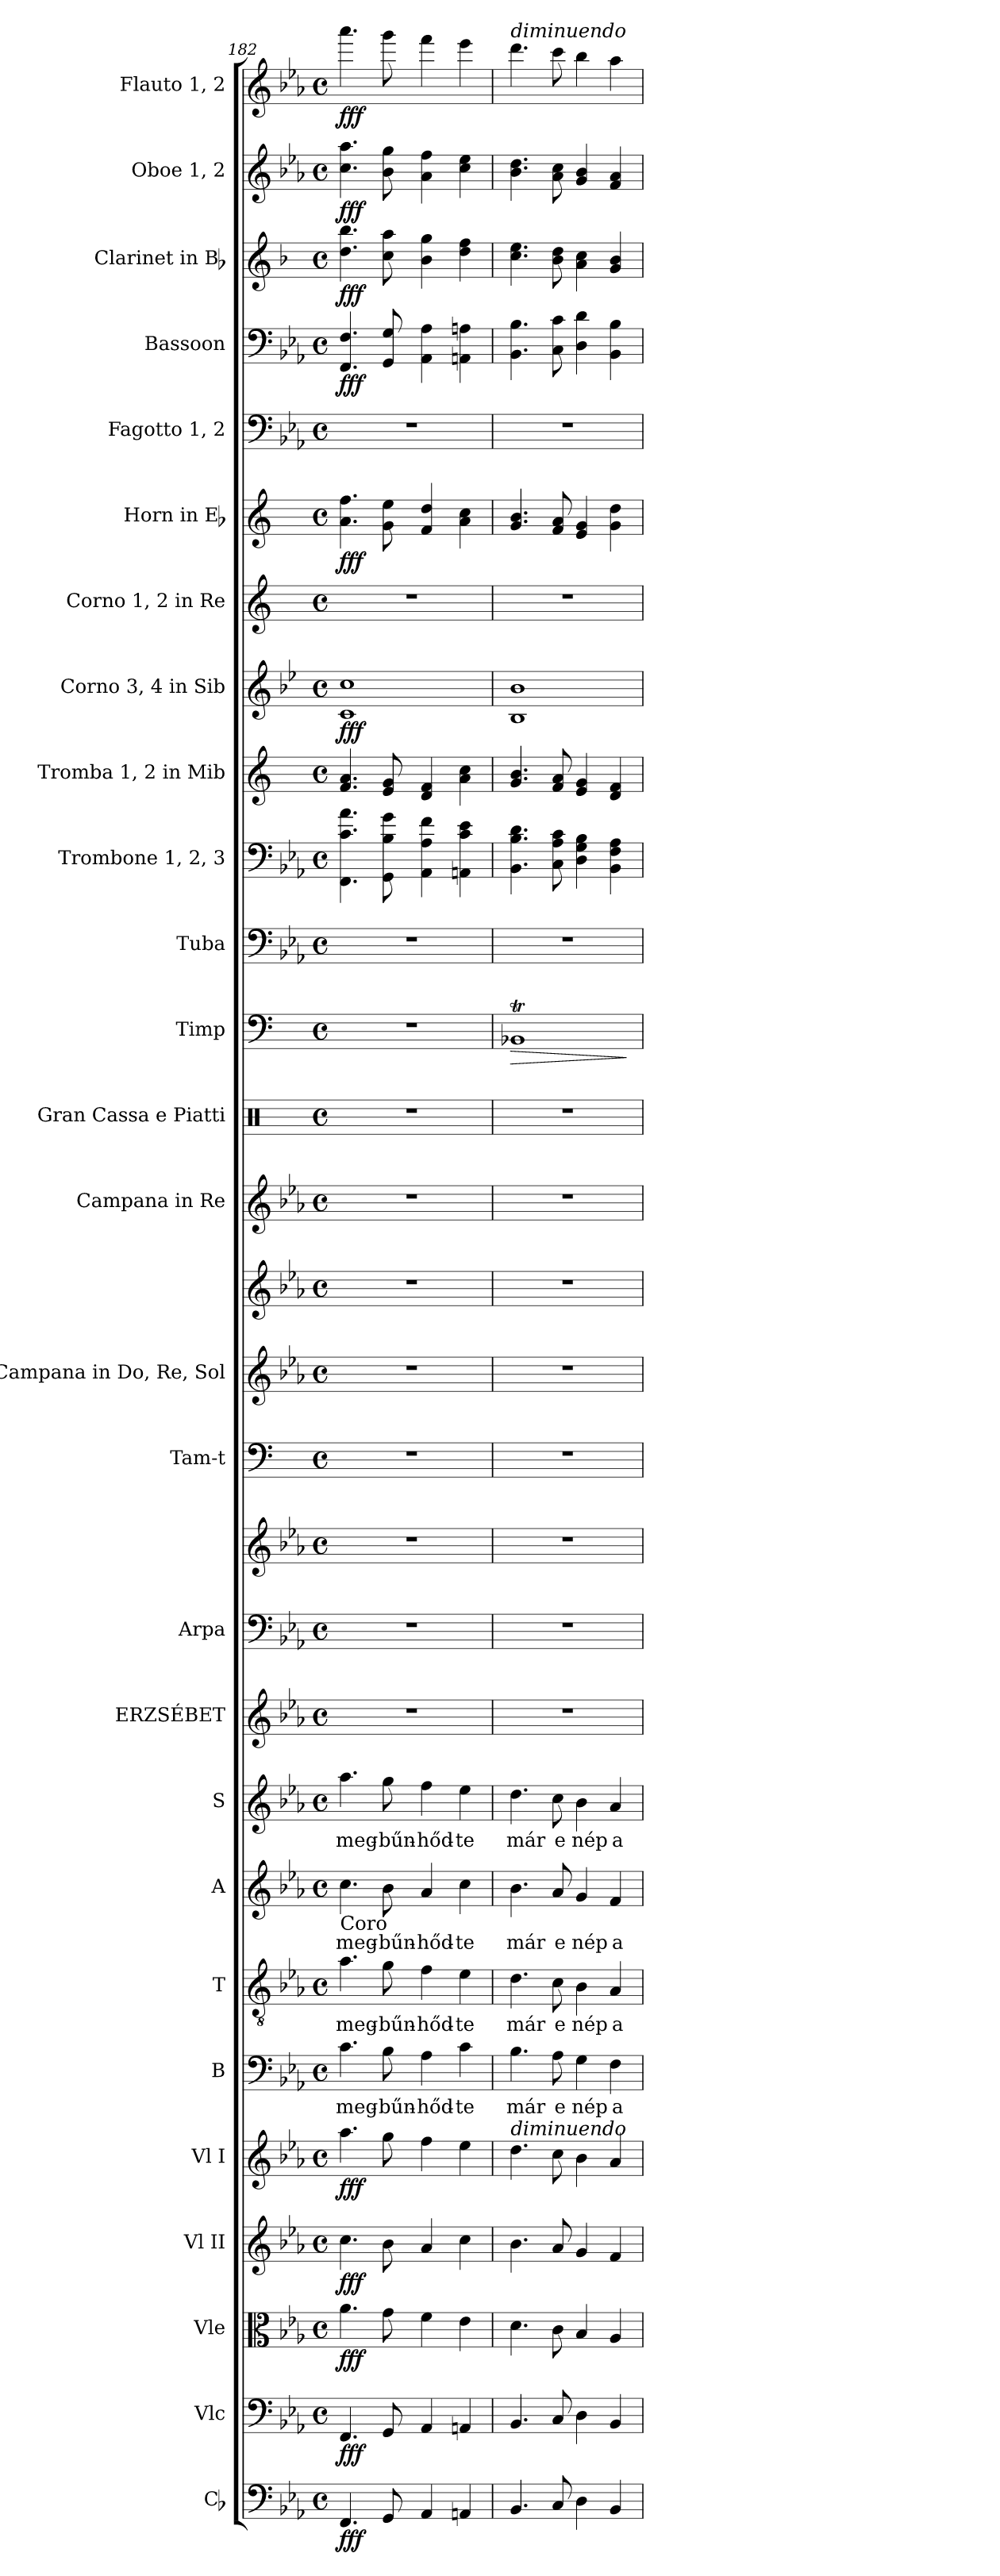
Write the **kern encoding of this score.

**kern	**dynam	**kern	**dynam	**kern	**dynam	**kern	**dynam	**kern	**dynam	**kern	**text	**kern	**text	**kern	**text	**kern	**text	**kern	**kern	**kern	**kern	**kern	**kern	**kern	**kern	**kern	**dynam	**kern	**kern	**kern	**kern	**dynam	**kern	**kern	**dynam	**kern	**kern	**dynam	**kern	**dynam	**kern	**dynam	**kern	**dynam
*part27	*part27	*part26	*part26	*part25	*part25	*part24	*part24	*part23	*part23	*part22	*part22	*part21	*part21	*part20	*part20	*part19	*part19	*part18	*part17	*part17	*part16	*part15	*part15	*part14	*part13	*part12	*part12	*part11	*part10	*part9	*part8	*part8	*part7	*part6	*part6	*part5	*part4	*part4	*part3	*part3	*part2	*part2	*part1	*part1
*staff29	*staff29	*staff28	*staff28	*staff27	*staff27	*staff26	*staff26	*staff25	*staff25	*staff24	*staff24	*staff23	*staff23	*staff22	*staff22	*staff21	*staff21	*staff20	*staff19	*staff18	*staff17	*staff16	*staff15	*staff14	*staff13	*staff12	*staff12	*staff11	*staff10	*staff9	*staff8	*staff8	*staff7	*staff6	*staff6	*staff5	*staff4	*staff4	*staff3	*staff3	*staff2	*staff2	*staff1	*staff1
*I"Cb	*	*I"Vlc	*	*I"Vle	*	*I"Vl II	*	*I"Vl I	*	*I"B	*	*I"T	*	*I"A	*	*I"S	*	*I"ERZSÉBET	*I"Arpa	*	*I"Tam-t	*I"3 Campana in Do, Re, Sol	*	*I"Campana in Re	*I"Gran Cassa e Piatti	*I"Timp	*	*I"Tuba	*I"Trombone 1, 2, 3	*I"Tromba 1, 2 in Mib	*I"Corno 3, 4 in Sib	*	*I"Corno 1, 2 in Re	*I"Horn in Eb	*	*I"Fagotto 1, 2	*I"Bassoon	*	*I"Clarinet in Bb	*	*I"Oboe 1, 2	*	*I"Flauto 1, 2	*
*I'Cb	*	*I'Vlc	*	*I'Vle	*	*I'Vl II	*	*I'Vl I	*	*I'B	*	*I'T	*	*I'A	*	*I'S	*	*I'ERZSÉBET	*I'Arpa	*	*I'Tam-t	*	*	*I'Camp	*I'Gr. C e Ptti	*I'Timp	*	*I'Tb	*I'Trb	*I'Tr (Mib)	*I'Cor (Sib)	*	*I'Cor (Re)	*	*	*I'Fg	*	*	*	*	*I'Ob	*	*I'Fl	*
!!LO:PB:g=z
*clefF4	*	*clefF4	*	*clefC3	*	*clefG2	*	*clefG2	*	*clefF4	*	*clefGv2	*	*clefG2	*	*clefG2	*	*clefG2	*clefF4	*clefG2	*clefF4	*clefG2	*clefG2	*clefG2	*clefX	*clefF4	*	*clefF4	*clefF4	*clefG2	*clefG2	*	*clefG2	*clefG2	*	*clefF4	*clefF4	*	*clefG2	*	*clefG2	*	*clefG2	*
*ITrd7c12	*	*	*	*	*	*	*	*	*	*	*	*ITrd7c12	*	*	*	*	*	*	*	*	*	*ITrd-14c-24	*ITrd-14c-24	*ITrd-14c-24	*	*	*	*	*	*ITrd-2c-3	*ITrd8c14	*	*ITrd6c10	*ITrd5c9	*	*	*	*	*ITrd1c2	*	*	*	*	*
*k[b-e-a-]	*	*k[b-e-a-]	*	*k[b-e-a-]	*	*k[b-e-a-]	*	*k[b-e-a-]	*	*k[b-e-a-]	*	*k[b-e-a-]	*	*k[b-e-a-]	*	*k[b-e-a-]	*	*k[b-e-a-]	*k[b-e-a-]	*k[b-e-a-]	*k[]	*k[b-e-a-]	*k[b-e-a-]	*k[b-e-a-]	*k[]	*k[]	*	*k[b-e-a-]	*k[b-e-a-]	*k[b-e-a-]	*k[b-e-]	*	*k[f#c#]	*k[b-e-a-]	*	*k[b-e-a-]	*k[b-e-a-]	*	*k[b-e-a-]	*	*k[b-e-a-]	*	*k[b-e-a-]	*
*E-:	*	*E-:	*	*E-:	*	*E-:	*	*E-:	*	*E-:	*	*E-:	*	*E-:	*	*E-:	*	*E-:	*E-:	*E-:	*C:	*E-:	*E-:	*E-:	*C:	*C:	*	*E-:	*E-:	*E-:	*B-:	*	*D:	*E-:	*	*E-:	*E-:	*	*E-:	*	*E-:	*	*E-:	*
*M4/4	*	*M4/4	*	*M4/4	*	*M4/4	*	*M4/4	*	*M4/4	*	*M4/4	*	*M4/4	*	*M4/4	*	*M4/4	*M4/4	*M4/4	*M4/4	*M4/4	*M4/4	*M4/4	*M4/4	*M4/4	*	*M4/4	*M4/4	*M4/4	*M4/4	*	*M4/4	*M4/4	*	*M4/4	*M4/4	*	*M4/4	*	*M4/4	*	*M4/4	*
*met(c)	*	*met(c)	*	*met(c)	*	*met(c)	*	*met(c)	*	*met(c)	*	*met(c)	*	*met(c)	*	*met(c)	*	*met(c)	*met(c)	*met(c)	*met(c)	*met(c)	*met(c)	*met(c)	*met(c)	*met(c)	*	*met(c)	*met(c)	*met(c)	*met(c)	*	*met(c)	*met(c)	*	*met(c)	*met(c)	*	*met(c)	*	*met(c)	*	*met(c)	*
=182	=182	=182	=182	=182	=182	=182	=182	=182	=182	=182	=182	=182	=182	=182	=182	=182	=182	=182	=182	=182	=182	=182	=182	=182	=182	=182	=182	=182	=182	=182	=182	=182	=182	=182	=182	=182	=182	=182	=182	=182	=182	=182	=182	=182
!	!	!	!	!	!	!	!	!	!	!	!LO:LY:b:color=#000000	!	!	!	!	!	!	!	!	!	!	!	!	!	!	!	!	!	!	!	!	!	!	!	!	!	!	!	!	!	!	!	!	!
!	!	!	!	!	!	!	!	!	!	!	!	!	!LO:LY:b:color=#000000	!	!	!	!	!	!	!	!	!	!	!	!	!	!	!	!	!	!	!	!	!	!	!	!	!	!	!	!	!	!	!
!	!	!	!	!	!	!	!	!	!	!	!	!	!	!	!LO:LY:b:color=#000000	!	!	!	!	!	!	!	!	!	!	!	!	!	!	!	!	!	!	!	!	!	!	!	!	!	!	!	!	!
!	!	!	!	!	!	!	!	!	!	!	!	!	!	!LO:TX:b:t=Coro	!	!	!	!	!	!	!	!	!	!	!	!	!	!	!	!	!	!	!	!	!	!	!	!	!	!	!	!	!	!
!	!	!	!	!	!	!	!	!	!	!	!	!	!	!	!	!	!LO:LY:b:color=#000000	!	!	!	!	!	!	!	!	!	!	!	!	!	!	!	!	!	!	!	!	!	!	!	!	!	!	!
4.FFFi/	fff	4.FFi/	fff	4.a-i\	fff	4.cci\	fff	4.aa-i\	fff	4.ci\	meg-	4.A-i\	meg-	4.cci\	meg-	4.aa-i\	meg-	1r	1r	1r	1r	1r	1r	1r	1r	1r	.	1r	4.FFi\ 4.ci 4.a-i	4.a-i/ 4.cci	1Ci 1ci	fff	1r	4.ci\ 4.a-i	fff	1r	4.FFi/ 4.Fi	fff	4.cci\ 4.aa-i	fff	4.cci\ 4.aa-i	fff	4.aaa-i\	fff
!	!	!	!	!	!	!	!	!	!	!	!LO:LY:b:color=#000000	!	!	!	!	!	!	!	!	!	!	!	!	!	!	!	!	!	!	!	!	!	!	!	!	!	!	!	!	!	!	!	!	!
!	!	!	!	!	!	!	!	!	!	!	!	!	!LO:LY:b:color=#000000	!	!	!	!	!	!	!	!	!	!	!	!	!	!	!	!	!	!	!	!	!	!	!	!	!	!	!	!	!	!	!
!	!	!	!	!	!	!	!	!	!	!	!	!	!	!	!LO:LY:b:color=#000000	!	!	!	!	!	!	!	!	!	!	!	!	!	!	!	!	!	!	!	!	!	!	!	!	!	!	!	!	!
!	!	!	!	!	!	!	!	!	!	!	!	!	!	!	!	!	!LO:LY:b:color=#000000	!	!	!	!	!	!	!	!	!	!	!	!	!	!	!	!	!	!	!	!	!	!	!	!	!	!	!
8GGGi/	.	8GGi/	.	8gi\	.	8b-i\	.	8ggi\	.	8B-i\	-bűn-	8Gi\	-bűn-	8b-i\	-bűn-	8ggi\	-bűn-	.	.	.	.	.	.	.	.	.	.	.	8GGi\ 8B-i 8gi	8gi/ 8b-i	.	.	.	8B-i\ 8gi	.	.	8GGi/ 8Gi	.	8b-i\ 8ggi	.	8b-i\ 8ggi	.	8gggi\	.
!	!	!	!	!	!	!	!	!	!	!	!LO:LY:b:color=#000000	!	!	!	!	!	!	!	!	!	!	!	!	!	!	!	!	!	!	!	!	!	!	!	!	!	!	!	!	!	!	!	!	!
!	!	!	!	!	!	!	!	!	!	!	!	!	!LO:LY:b:color=#000000	!	!	!	!	!	!	!	!	!	!	!	!	!	!	!	!	!	!	!	!	!	!	!	!	!	!	!	!	!	!	!
!	!	!	!	!	!	!	!	!	!	!	!	!	!	!	!LO:LY:b:color=#000000	!	!	!	!	!	!	!	!	!	!	!	!	!	!	!	!	!	!	!	!	!	!	!	!	!	!	!	!	!
!	!	!	!	!	!	!	!	!	!	!	!	!	!	!	!	!	!LO:LY:b:color=#000000	!	!	!	!	!	!	!	!	!	!	!	!	!	!	!	!	!	!	!	!	!	!	!	!	!	!	!
4AAA-i/	.	4AA-i/	.	4fi\	.	4a-i/	.	4ffi\	.	4A-i\	-hőd-	4Fi\	-hőd-	4a-i/	-hőd-	4ffi\	-hőd-	.	.	.	.	.	.	.	.	.	.	.	4AA-i\ 4A-i 4fi	4fi/ 4a-i	.	.	.	4A-i/ 4fi	.	.	4AA-i\ 4A-i	.	4a-i\ 4ffi	.	4a-i\ 4ffi	.	4fffi\	.
!	!	!	!	!	!	!	!	!	!	!	!LO:LY:b:color=#000000	!	!	!	!	!	!	!	!	!	!	!	!	!	!	!	!	!	!	!	!	!	!	!	!	!	!	!	!	!	!	!	!	!
!	!	!	!	!	!	!	!	!	!	!	!	!	!LO:LY:b:color=#000000	!	!	!	!	!	!	!	!	!	!	!	!	!	!	!	!	!	!	!	!	!	!	!	!	!	!	!	!	!	!	!
!	!	!	!	!	!	!	!	!	!	!	!	!	!	!	!LO:LY:b:color=#000000	!	!	!	!	!	!	!	!	!	!	!	!	!	!	!	!	!	!	!	!	!	!	!	!	!	!	!	!	!
!	!	!	!	!	!	!	!	!	!	!	!	!	!	!	!	!	!LO:LY:b:color=#000000	!	!	!	!	!	!	!	!	!	!	!	!	!	!	!	!	!	!	!	!	!	!	!	!	!	!	!
4AAAni/	.	4AAni/	.	4e-i\	.	4cci\	.	4ee-i\	.	4ci\	-te	4E-i\	-te	4cci\	-te	4ee-i\	-te	.	.	.	.	.	.	.	.	.	.	.	4AAni\ 4ci 4e-i	4cci\ 4ee-i	.	.	.	4ci\ 4e-i	.	.	4AAni\ 4Ani	.	4cci\ 4ee-i	.	4cci\ 4ee-i	.	4eee-i\	.
=183	=183	=183	=183	=183	=183	=183	=183	=183	=183	=183	=183	=183	=183	=183	=183	=183	=183	=183	=183	=183	=183	=183	=183	=183	=183	=183	=183	=183	=183	=183	=183	=183	=183	=183	=183	=183	=183	=183	=183	=183	=183	=183	=183	=183
!	!	!	!	!	!	!	!	!	!	!	!LO:LY:b:color=#000000	!	!	!	!	!	!	!	!	!	!	!	!	!	!	!	!	!	!	!	!	!	!	!	!	!	!	!	!	!	!	!	!	!
!	!	!	!	!	!	!	!	!	!	!	!	!	!LO:LY:b:color=#000000	!	!	!	!	!	!	!	!	!	!	!	!	!	!	!	!	!	!	!	!	!	!	!	!	!	!	!	!	!	!	!
!	!	!	!	!	!	!	!	!	!	!	!	!	!	!	!LO:LY:b:color=#000000	!	!	!	!	!	!	!	!	!	!	!	!	!	!	!	!	!	!	!	!	!	!	!	!	!	!	!	!	!
!	!	!	!	!	!	!	!	!	!	!	!	!	!	!	!	!	!	!	!	!	!	!	!	!	!	!	!	!	!	!	!	!	!	!	!	!	!	!	!	!	!	!	!LO:TX:a:i:t=diminuendo	!
!	!	!	!	!	!	!	!	!LO:TX:a:i:t=diminuendo	!	!	!	!	!	!	!	!	!	!	!	!	!	!	!	!	!	!	!	!	!	!	!	!	!	!	!	!	!	!	!	!	!	!	!	!
!	!	!	!	!	!	!	!	!	!	!	!	!	!	!	!	!	!LO:LY:b:color=#000000	!	!	!	!	!	!	!	!	!	!LO:HP:b	!	!	!	!	!	!	!	!	!	!	!	!	!	!	!	!	!
4.BBB-i/	.	4.BB-i/	.	4.di\	.	4.b-i\	.	4.ddi\	.	4.B-i\	már	4.Di\	már	4.b-i\	már	4.ddi\	már	1r	1r	1r	1r	1r	1r	1r	1r	1BB-XTi	>	1r	4.BB-i\ 4.B-i 4.di	4.b-i/ 4.ddi	1BB-i 1B-i	.	1r	4.B-i/ 4.di	.	1r	4.BB-i\ 4.B-i	.	4.b-i\ 4.ddi	.	4.b-i\ 4.ddi	.	4.dddi\	.
!	!	!	!	!	!	!	!	!	!	!	!LO:LY:b:color=#000000	!	!	!	!	!	!	!	!	!	!	!	!	!	!	!	!	!	!	!	!	!	!	!	!	!	!	!	!	!	!	!	!	!
!	!	!	!	!	!	!	!	!	!	!	!	!	!LO:LY:b:color=#000000	!	!	!	!	!	!	!	!	!	!	!	!	!	!	!	!	!	!	!	!	!	!	!	!	!	!	!	!	!	!	!
!	!	!	!	!	!	!	!	!	!	!	!	!	!	!	!LO:LY:b:color=#000000	!	!	!	!	!	!	!	!	!	!	!	!	!	!	!	!	!	!	!	!	!	!	!	!	!	!	!	!	!
!	!	!	!	!	!	!	!	!	!	!	!	!	!	!	!	!	!LO:LY:b:color=#000000	!	!	!	!	!	!	!	!	!	!	!	!	!	!	!	!	!	!	!	!	!	!	!	!	!	!	!
8CCi/	.	8Ci/	.	8ci\	.	8a-i/	.	8cci\	.	8A-i\	e	8Ci\	e	8a-i/	e	8cci\	e	.	.	.	.	.	.	.	.	.	.	.	8Ci\ 8A-i 8ci	8a-i/ 8cci	.	.	.	8A-i/ 8ci	.	.	8Ci\ 8ci	.	8a-i\ 8cci	.	8a-i\ 8cci	.	8ccci\	.
!	!	!	!	!	!	!	!	!	!	!	!LO:LY:b:color=#000000	!	!	!	!	!	!	!	!	!	!	!	!	!	!	!	!	!	!	!	!	!	!	!	!	!	!	!	!	!	!	!	!	!
!	!	!	!	!	!	!	!	!	!	!	!	!	!LO:LY:b:color=#000000	!	!	!	!	!	!	!	!	!	!	!	!	!	!	!	!	!	!	!	!	!	!	!	!	!	!	!	!	!	!	!
!	!	!	!	!	!	!	!	!	!	!	!	!	!	!	!LO:LY:b:color=#000000	!	!	!	!	!	!	!	!	!	!	!	!	!	!	!	!	!	!	!	!	!	!	!	!	!	!	!	!	!
!	!	!	!	!	!	!	!	!	!	!	!	!	!	!	!	!	!LO:LY:b:color=#000000	!	!	!	!	!	!	!	!	!	!	!	!	!	!	!	!	!	!	!	!	!	!	!	!	!	!	!
4DDi\	.	4Di\	.	4B-i/	.	4gi/	.	4b-i\	.	4Gi\	nép	4BB-i\	nép	4gi/	nép	4b-i\	nép	.	.	.	.	.	.	.	.	.	.	.	4Di\ 4Gi 4B-i	4gi/ 4b-i	.	.	.	4Gi/ 4B-i	.	.	4Di\ 4di	.	4gi\ 4b-i	.	4gi/ 4b-i	.	4bb-i\	.
!	!	!	!	!	!	!	!	!	!	!	!LO:LY:b:color=#000000	!	!	!	!	!	!	!	!	!	!	!	!	!	!	!	!	!	!	!	!	!	!	!	!	!	!	!	!	!	!	!	!	!
!	!	!	!	!	!	!	!	!	!	!	!	!	!LO:LY:b:color=#000000	!	!	!	!	!	!	!	!	!	!	!	!	!	!	!	!	!	!	!	!	!	!	!	!	!	!	!	!	!	!	!
!	!	!	!	!	!	!	!	!	!	!	!	!	!	!	!LO:LY:b:color=#000000	!	!	!	!	!	!	!	!	!	!	!	!	!	!	!	!	!	!	!	!	!	!	!	!	!	!	!	!	!
!	!	!	!	!	!	!	!	!	!	!	!	!	!	!	!	!	!LO:LY:b:color=#000000	!	!	!	!	!	!	!	!	!	!	!	!	!	!	!	!	!	!	!	!	!	!	!	!	!	!	!
4BBB-i/	.	4BB-i/	.	4A-i/	.	4fi/	.	4a-i/	.	4Fi\	a	4AA-i/	a	4fi/	a	4a-i/	a	.	.	.	.	.	.	.	.	.	.	.	4BB-i\ 4Fi 4A-i	4fi/ 4a-i	.	.	.	4B-i\ 4fi	.	.	4BB-i\ 4B-i	.	4fi/ 4a-i	.	4fi/ 4a-i	.	4aa-i\	.
.	.	.	.	.	.	.	.	.	.	.	.	.	.	.	.	.	.	.	.	.	.	.	.	.	.	.	]	.	.	.	.	.	.	.	.	.	.	.	.	.	.	.	.	.
=	=	=	=	=	=	=	=	=	=	=	=	=	=	=	=	=	=	=	=	=	=	=	=	=	=	=	=	=	=	=	=	=	=	=	=	=	=	=	=	=	=	=	=	=
*-	*-	*-	*-	*-	*-	*-	*-	*-	*-	*-	*-	*-	*-	*-	*-	*-	*-	*-	*-	*-	*-	*-	*-	*-	*-	*-	*-	*-	*-	*-	*-	*-	*-	*-	*-	*-	*-	*-	*-	*-	*-	*-	*-	*-
